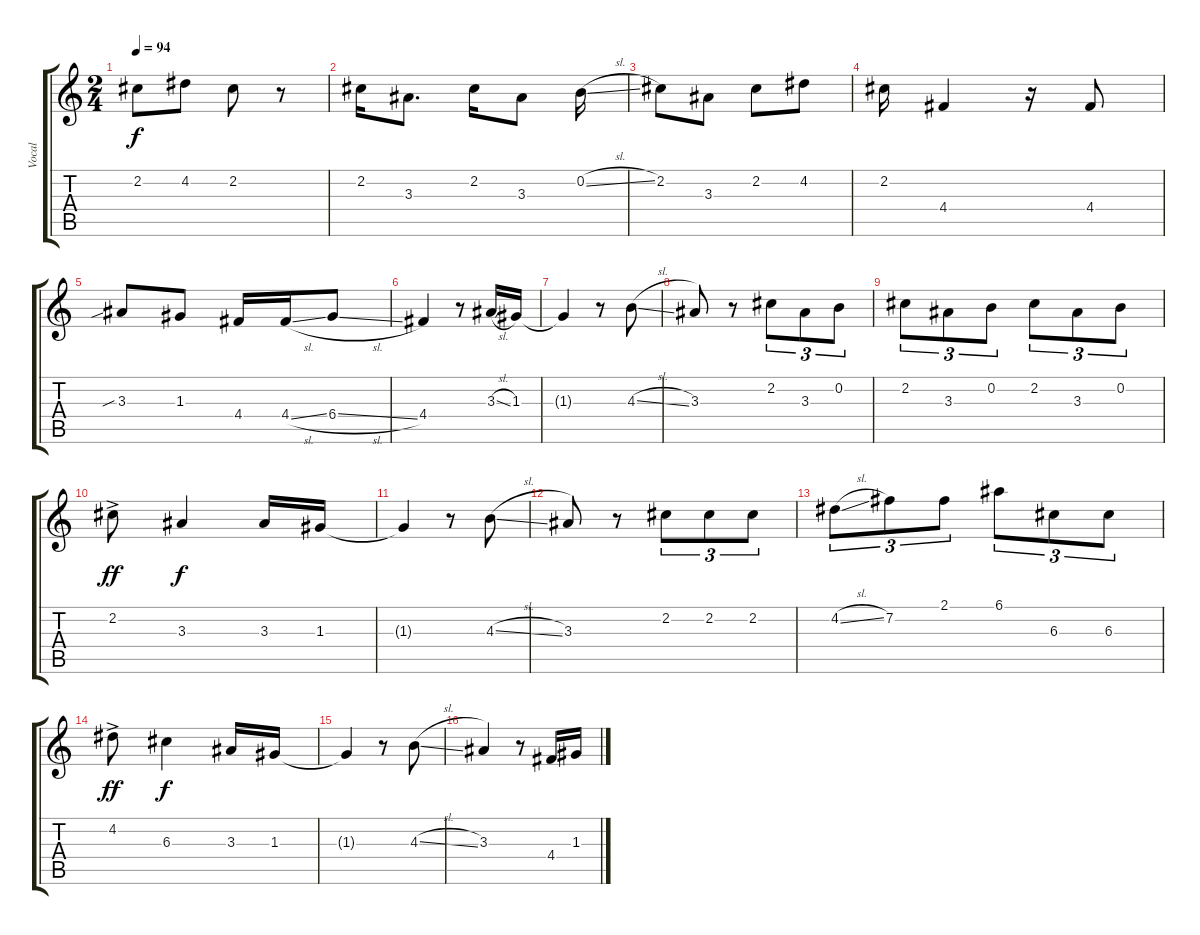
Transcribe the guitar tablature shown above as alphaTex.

\track ("Vocal" "Vocal") {instrument overdrivenguitar}
\staff {score tabs}
\tuning (E4 B3 G3 D3 A2 E2) {hide}
\ts (2 4)
\tempo 94
\clef g2
\ks c
2.2.8{dy f} 4.2.8 2.2.8 r.8 |
2.2.16 3.3.8{d} 2.2.16 3.3.8{beam split} 0.2{sl}.16 |
2.2.8 3.3.8 2.2.8 4.2.8 |
2.2.16 4.4.4 r.16 4.4.8 |
3.3{sib}.8 1.3.8 4.4.16 4.4{sl}.16 6.4{sl}.8 |
4.4.4 r.8 3.3{sl}.16 1.3.16 |
1.3{t}.4 r.8 4.3{sl}.8 |
3.3.8 r.8 2.2.8{tu (3 2)} 3.3.8{tu (3 2)} 0.2.8{tu (3 2)} |
2.2.8{tu (3 2)} 3.3.8{tu (3 2)} 0.2.8{tu (3 2)} 2.2.8{tu (3 2)} 3.3.8{tu (3 2)} 0.2.8{tu (3 2)} |
2.2{ac}.8{dy ff} 3.3.4{dy f} 3.3.16 1.3.16 |
1.3{t}.4 r.8 4.3{sl}.8 |
3.3.8 r.8 2.2.8{tu (3 2)} 2.2.8{tu (3 2)} 2.2.8{tu (3 2)} |
4.2{sl}.8{tu (3 2)} 7.2.8{tu (3 2)} 2.1.8{tu (3 2)} 6.1.8{tu (3 2)} 6.3.8{tu (3 2)} 6.3.8{tu (3 2)} |
4.2{ac}.8{dy ff} 6.3.4{dy f} 3.3.16 1.3.16 |
1.3{t}.4 r.8 4.3{sl}.8 |
3.3.4 r.8 4.4.16 1.3.16
